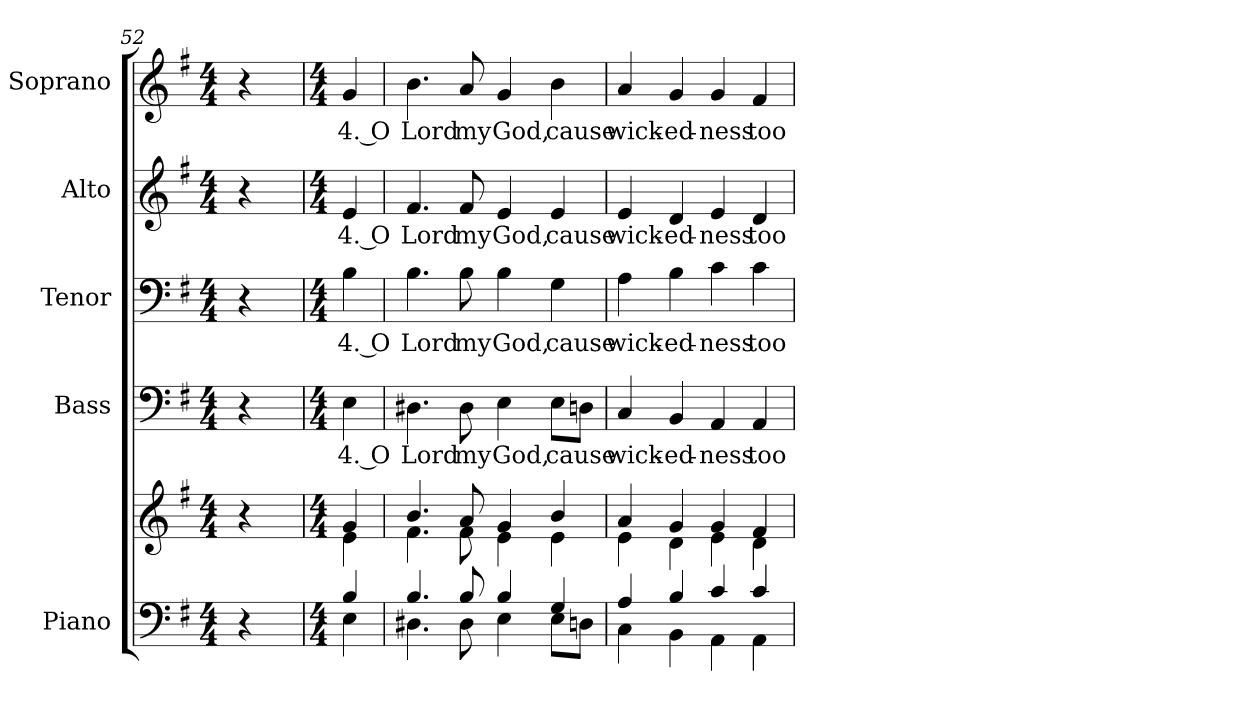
**kern	**kern	**kern	**text	**kern	**text	**kern	**text	**kern	**text
*part5	*part5	*part4	*part4	*part3	*part3	*part2	*part2	*part1	*part1
*staff6	*staff5	*staff4	*staff4	*staff3	*staff3	*staff2	*staff2	*staff1	*staff1
*I"Piano	*	*I"Bass	*	*I"Tenor	*	*I"Alto	*	*I"Soprano	*
*I'Pno.	*	*I'B.	*	*I'T.	*	*I'A.	*	*I'S.	*
!!LO:PB:g=z
*clefF4	*clefG2	*clefF4	*	*clefF4	*	*clefG2	*	*clefG2	*
*k[f#]	*k[f#]	*k[f#]	*	*k[f#]	*	*k[f#]	*	*k[f#]	*
*G:	*G:	*G:	*	*G:	*	*G:	*	*G:	*
*M4/4	*M4/4	*M4/4	*	*M4/4	*	*M4/4	*	*M4/4	*
=52	=52	=52	=52	=52	=52	=52	=52	=52	=52
4r	4r	4r	.	4r	.	4r	.	4r	.
=53	=53	=53	=53	=53	=53	=53	=53	=53	=53
*M4/4	*M4/4	*M4/4	*	*M4/4	*	*M4/4	*	*M4/4	*
*^	*^	*	*	*	*	*	*	*	*
!	!	!	!	!	!LO:LY:b:color=#000000	!	!	!	!	!	!
!	!	!	!	!	!	!	!LO:LY:b:color=#000000	!	!	!	!
!	!	!	!	!	!	!	!	!	!LO:LY:b:color=#000000	!	!
!	!	!	!	!	!	!	!	!	!	!	!LO:LY:b:color=#000000
4Bi/	4Ei\	4gi/	4ei\	4Ei\	4. O	4Bi\	4. O	4ei/	4. O	4gi/	4. O
=54	=54	=54	=54	=54	=54	=54	=54	=54	=54	=54	=54
!	!	!	!	!	!LO:LY:b:color=#000000	!	!	!	!	!	!
!	!	!	!	!	!	!	!LO:LY:b:color=#000000	!	!	!	!
!	!	!	!	!	!	!	!	!	!LO:LY:b:color=#000000	!	!
!	!	!	!	!	!	!	!	!	!	!	!LO:LY:b:color=#000000
4.Bi/	4.D#Xi\	4.bi/	4.f#i\	4.D#Xi\	Lord	4.Bi\	Lord	4.f#i/	Lord	4.bi\	Lord
!	!	!	!	!	!LO:LY:b:color=#000000	!	!	!	!	!	!
!	!	!	!	!	!	!	!LO:LY:b:color=#000000	!	!	!	!
!	!	!	!	!	!	!	!	!	!LO:LY:b:color=#000000	!	!
!	!	!	!	!	!	!	!	!	!	!	!LO:LY:b:color=#000000
8Bi/	8D#i\	8ai/	8f#i\	8D#i\	my	8Bi\	my	8f#i/	my	8ai/	my
!	!	!	!	!	!LO:LY:b:color=#000000	!	!	!	!	!	!
!	!	!	!	!	!	!	!LO:LY:b:color=#000000	!	!	!	!
!	!	!	!	!	!	!	!	!	!LO:LY:b:color=#000000	!	!
!	!	!	!	!	!	!	!	!	!	!	!LO:LY:b:color=#000000
4Bi/	4Ei\	4gi/	4ei\	4Ei\	God,	4Bi\	God,	4ei/	God,	4gi/	God,
!	!	!	!	!	!LO:LY:b:color=#000000	!	!	!	!	!	!
!	!	!	!	!	!	!	!LO:LY:b:color=#000000	!	!	!	!
!	!	!	!	!	!	!	!	!	!LO:LY:b:color=#000000	!	!
!	!	!	!	!	!	!	!	!	!	!	!LO:LY:b:color=#000000
4Gi/	8Ei\L	4bi/	4ei\	8Ei\L	cause	4Gi\	cause	4ei/	cause	4bi\	cause
.	8Dni\J	.	.	8Dni\J	.	.	.	.	.	.	.
=55	=55	=55	=55	=55	=55	=55	=55	=55	=55	=55	=55
!	!	!	!	!	!LO:LY:b:color=#000000	!	!	!	!	!	!
!	!	!	!	!	!	!	!LO:LY:b:color=#000000	!	!	!	!
!	!	!	!	!	!	!	!	!	!LO:LY:b:color=#000000	!	!
!	!	!	!	!	!	!	!	!	!	!	!LO:LY:b:color=#000000
4Ai/	4Ci\	4ai/	4ei\	4Ci/	wick-	4Ai\	wick-	4ei/	wick-	4ai/	wick-
!	!	!	!	!	!LO:LY:b:color=#000000	!	!	!	!	!	!
!	!	!	!	!	!	!	!LO:LY:b:color=#000000	!	!	!	!
!	!	!	!	!	!	!	!	!	!LO:LY:b:color=#000000	!	!
!	!	!	!	!	!	!	!	!	!	!	!LO:LY:b:color=#000000
4Bi/	4BBi\	4gi/	4di\	4BBi/	-ed-	4Bi\	-ed-	4di/	-ed-	4gi/	-ed-
!	!	!	!	!	!LO:LY:b:color=#000000	!	!	!	!	!	!
!	!	!	!	!	!	!	!LO:LY:b:color=#000000	!	!	!	!
!	!	!	!	!	!	!	!	!	!LO:LY:b:color=#000000	!	!
!	!	!	!	!	!	!	!	!	!	!	!LO:LY:b:color=#000000
4ci/	4AAi\	4gi/	4ei\	4AAi/	-ness	4ci\	-ness	4ei/	-ness	4gi/	-ness
!	!	!	!	!	!LO:LY:b:color=#000000	!	!	!	!	!	!
!	!	!	!	!	!	!	!LO:LY:b:color=#000000	!	!	!	!
!	!	!	!	!	!	!	!	!	!LO:LY:b:color=#000000	!	!
!	!	!	!	!	!	!	!	!	!	!	!LO:LY:b:color=#000000
4ci/	4AAi\	4f#i/	4di\	4AAi/	too	4ci\	too	4di/	too	4f#i/	too
*v	*v	*	*	*	*	*	*	*	*	*	*
*	*v	*v	*	*	*	*	*	*	*	*
=	=	=	=	=	=	=	=	=	=
*-	*-	*-	*-	*-	*-	*-	*-	*-	*-
